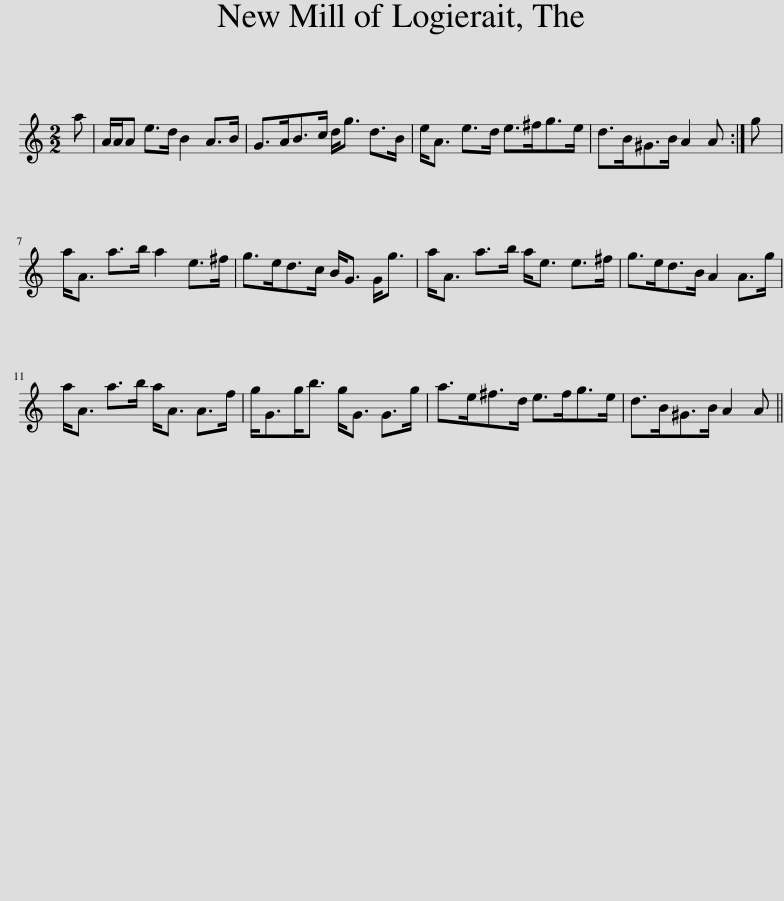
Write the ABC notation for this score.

X:1
L:1/8
M:2/2
I:linebreak $
K:C
V:1 treble
V:1
 a | A/A/A e>d B2 A>B | G>AB>c d<g d>B | e<A e>d e>^fg>e | d>B^G>B A2 A :| %5
 g |$ a<A a>b a2 e>^f | g>ed>c B<G G<g | a<A a>b a<e e>^f | g>ed>B A2 A>g |$ %10
 a<A a>b a<A A>f | g<Gg<b g<G G>g | a>e^f>d e>fg>e | d>B^G>B A2 A || %14
